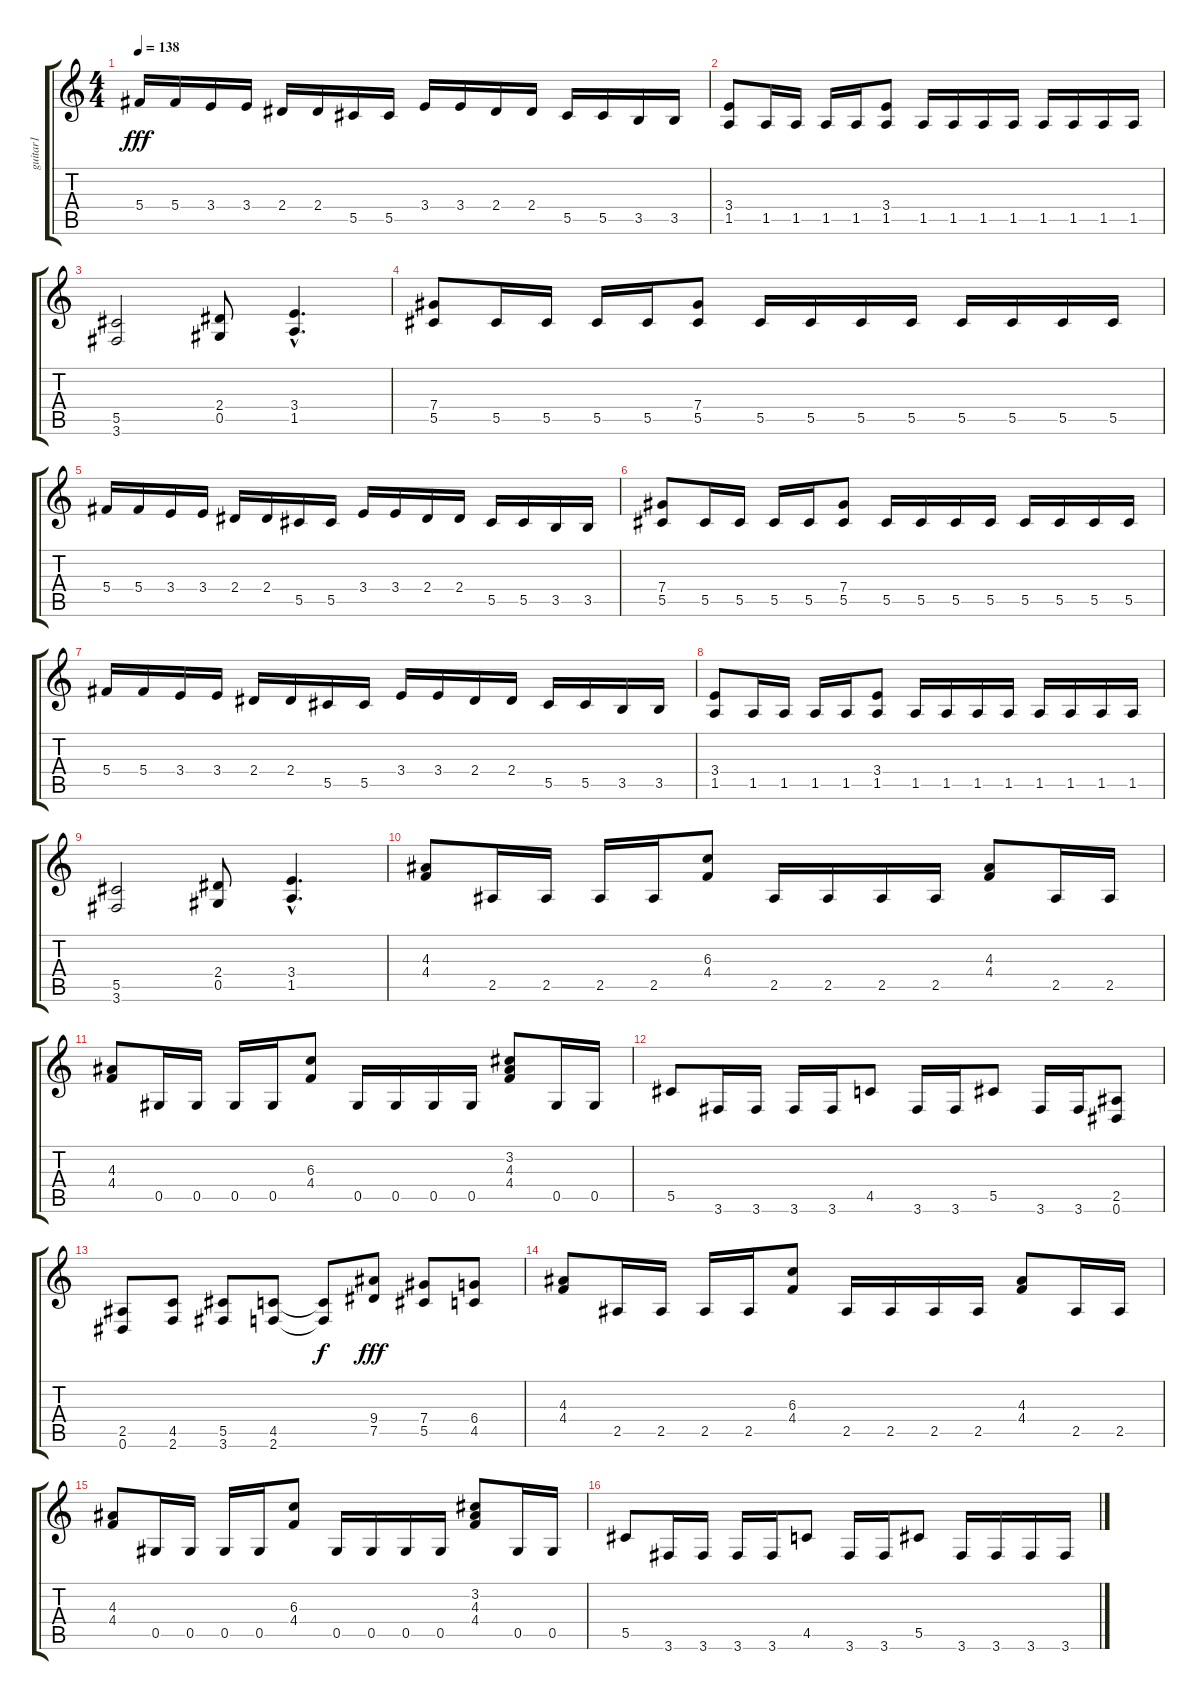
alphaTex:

\track ("guitar1" "guitar1") {instrument distortionguitar}
\staff {score tabs}
\tuning (Eb4 Bb3 Gb3 Db3 Ab2 Eb2) {hide}
\ts (4 4)
\tempo 138
\clef g2
\ks c
5.4.16{dy fff} 5.4.16 3.4.16 3.4.16 2.4.16 2.4.16 5.5.16 5.5.16 3.4.16 3.4.16 2.4.16 2.4.16 5.5.16 5.5.16 3.5.16 3.5.16 |
(3.4 1.5).8 1.5.16 1.5.16 1.5.16 1.5.16 (3.4 1.5).8 1.5.16 1.5.16 1.5.16 1.5.16 1.5.16 1.5.16 1.5.16 1.5.16 |
(5.5 3.6).2 (2.4 0.5).8 (3.4{hac} 1.5{hac}).4{d} |
(7.4 5.5).8 5.5.16 5.5.16 5.5.16 5.5.16 (7.4 5.5).8 5.5.16 5.5.16 5.5.16 5.5.16 5.5.16 5.5.16 5.5.16 5.5.16 |
5.4.16 5.4.16 3.4.16 3.4.16 2.4.16 2.4.16 5.5.16 5.5.16 3.4.16 3.4.16 2.4.16 2.4.16 5.5.16 5.5.16 3.5.16 3.5.16 |
(7.4 5.5).8 5.5.16 5.5.16 5.5.16 5.5.16 (7.4 5.5).8 5.5.16 5.5.16 5.5.16 5.5.16 5.5.16 5.5.16 5.5.16 5.5.16 |
5.4.16 5.4.16 3.4.16 3.4.16 2.4.16 2.4.16 5.5.16 5.5.16 3.4.16 3.4.16 2.4.16 2.4.16 5.5.16 5.5.16 3.5.16 3.5.16 |
(3.4 1.5).8 1.5.16 1.5.16 1.5.16 1.5.16 (3.4 1.5).8 1.5.16 1.5.16 1.5.16 1.5.16 1.5.16 1.5.16 1.5.16 1.5.16 |
(5.5 3.6).2 (2.4 0.5).8 (3.4{hac} 1.5{hac}).4{d} |
(4.3 4.4).8 2.5.16 2.5.16 2.5.16 2.5.16 (6.3 4.4).8 2.5.16 2.5.16 2.5.16 2.5.16 (4.3 4.4).8 2.5.16 2.5.16 |
(4.3 4.4).8 0.5.16 0.5.16 0.5.16 0.5.16 (6.3 4.4).8 0.5.16 0.5.16 0.5.16 0.5.16 (3.2 4.3 4.4).8 0.5.16 0.5.16 |
5.5.8 3.6.16 3.6.16 3.6.16 3.6.16 4.5.8 3.6.16 3.6.16 5.5.8 3.6.16 3.6.16 (2.5 0.6).8 |
(2.5 0.6).8 (4.5 2.6).8 (5.5 3.6).8 (4.5 2.6).8 (4.5{t} 2.6{t}).8{dy f} (9.4 7.5).8{dy fff} (7.4 5.5).8 (6.4 4.5).8 |
(4.3 4.4).8 2.5.16 2.5.16 2.5.16 2.5.16 (6.3 4.4).8 2.5.16 2.5.16 2.5.16 2.5.16 (4.3 4.4).8 2.5.16 2.5.16 |
(4.3 4.4).8 0.5.16 0.5.16 0.5.16 0.5.16 (6.3 4.4).8 0.5.16 0.5.16 0.5.16 0.5.16 (3.2 4.3 4.4).8 0.5.16 0.5.16 |
5.5.8 3.6.16 3.6.16 3.6.16 3.6.16 4.5.8 3.6.16 3.6.16 5.5.8 3.6.16 3.6.16 3.6.16 3.6.16
